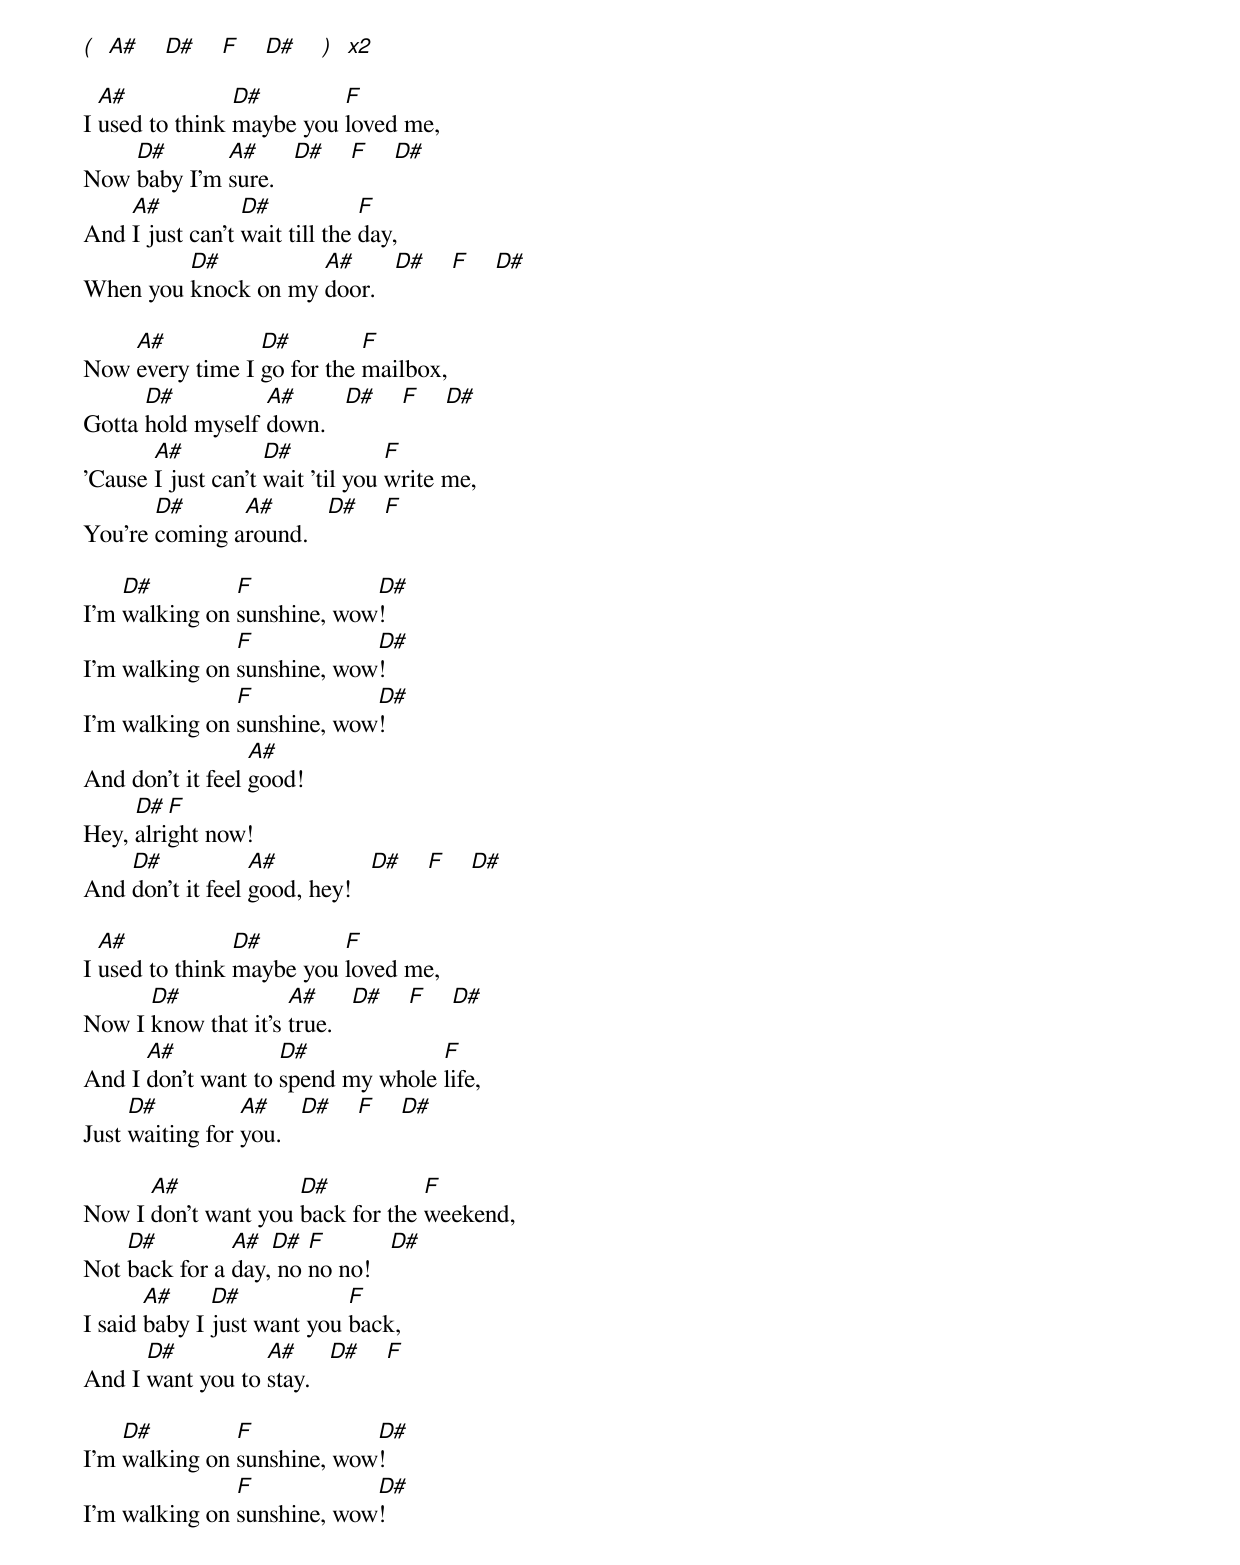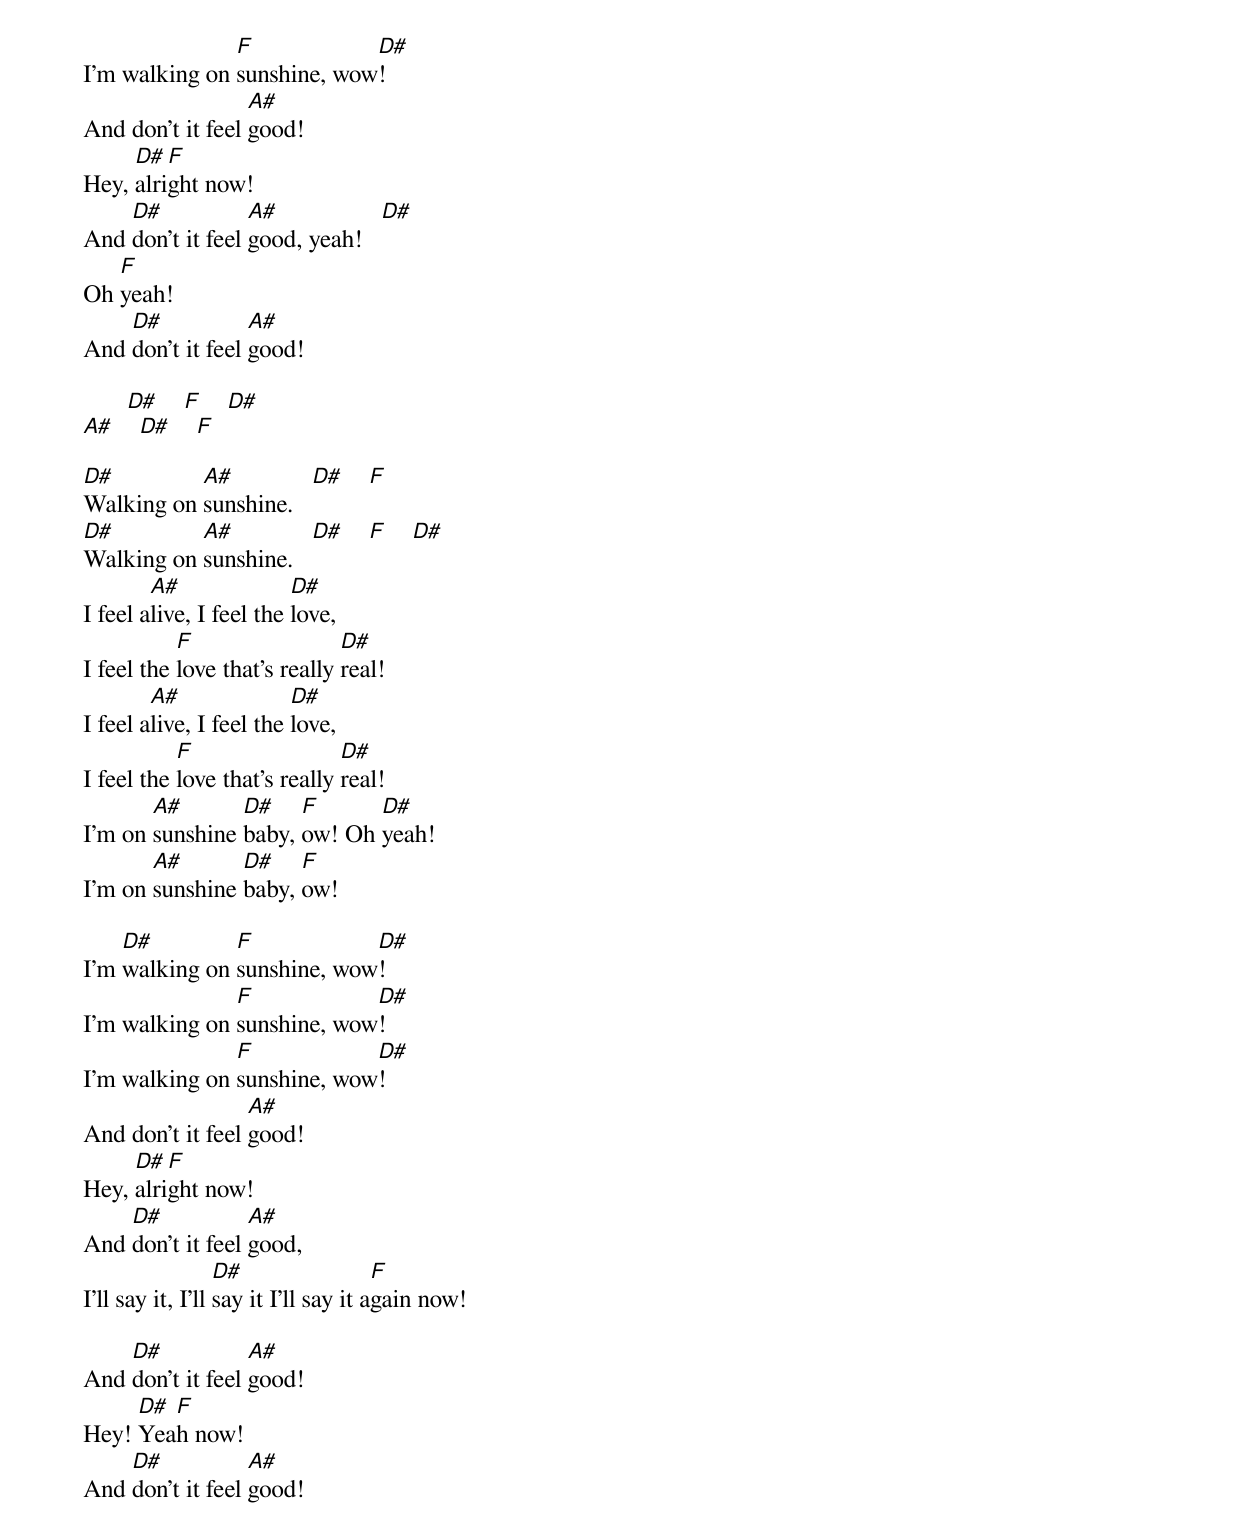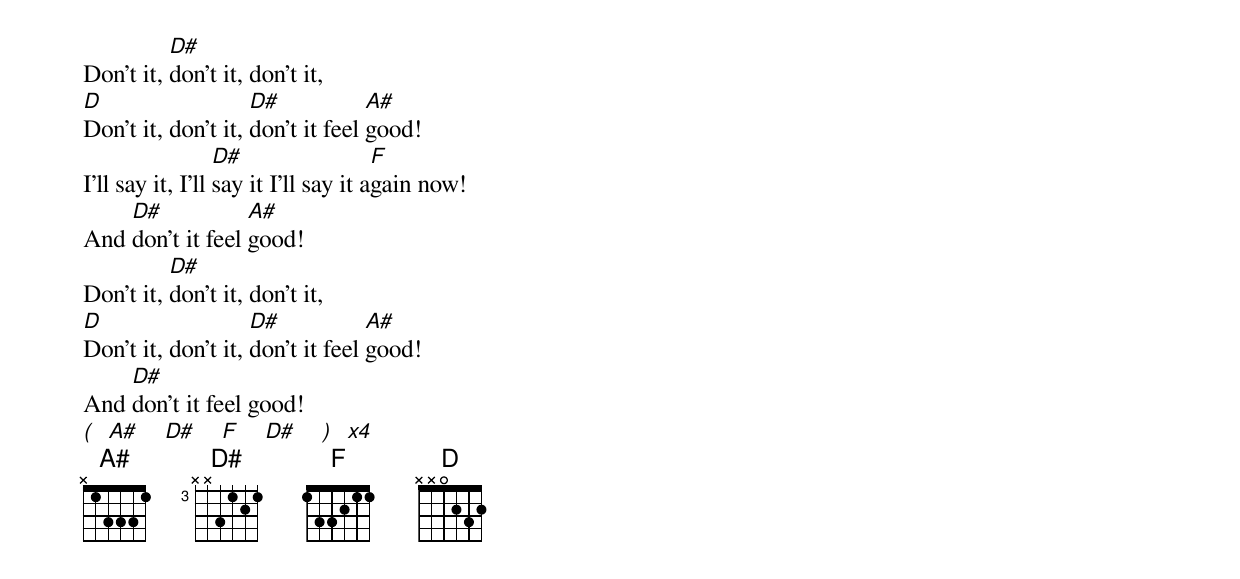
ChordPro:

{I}
[(]  [A#]    [D#]    [F]    [D#]    [)]  [x2]

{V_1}
I [A#]used to think [D#]maybe you [F]loved me,
Now [D#]baby I'm [A#]sure.   [D#]    [F]    [D#]
And [A#]I just can't [D#]wait till the [F]day,
When you [D#]knock on my [A#]door.   [D#]    [F]    [D#]

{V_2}
Now [A#]every time I [D#]go for the [F]mailbox,
Gotta [D#]hold myself [A#]down.   [D#]    [F]    [D#]
'Cause [A#]I just can't [D#]wait 'til you [F]write me,
You're [D#]coming a[A#]round.   [D#]    [F]

{C}
I'm [D#]walking on [F]sunshine, wow[D#]!
I'm walking on [F]sunshine, wow[D#]!
I'm walking on [F]sunshine, wow[D#]!
And don't it feel [A#]good!
Hey, [D#]alri[F]ght now!
And [D#]don't it feel [A#]good, hey!   [D#]    [F]    [D#]

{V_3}
I [A#]used to think [D#]maybe you [F]loved me,
Now I [D#]know that it's [A#]true.   [D#]    [F]    [D#]
And I [A#]don't want to [D#]spend my whole [F]life,
Just [D#]waiting for [A#]you.   [D#]    [F]    [D#]

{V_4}
Now I [A#]don't want you [D#]back for the [F]weekend,
Not [D#]back for a [A#]day,[D#] no [F]no no!   [D#]
I said [A#]baby I [D#]just want you [F]back,
And I [D#]want you to [A#]stay.   [D#]    [F]

{C}
I'm [D#]walking on [F]sunshine, wow[D#]!
I'm walking on [F]sunshine, wow[D#]!
I'm walking on [F]sunshine, wow[D#]!
And don't it feel [A#]good!
Hey, [D#]alri[F]ght now!
And [D#]don't it feel [A#]good, yeah!   [D#]
Oh [F]yeah!
And [D#]don't it feel [A#]good!

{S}
       [D#]    [F]    [D#]
[A#]    [D#]    [F]

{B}
[D#]Walking on [A#]sunshine.   [D#]    [F]
[D#]Walking on [A#]sunshine.   [D#]    [F]    [D#]
I feel a[A#]live, I feel the [D#]love,
I feel the [F]love that's really [D#]real!
I feel a[A#]live, I feel the [D#]love,
I feel the [F]love that's really [D#]real!
I'm on [A#]sunshine [D#]baby, [F]ow! Oh [D#]yeah!
I'm on [A#]sunshine [D#]baby, [F]ow!

{C}
I'm [D#]walking on [F]sunshine, wow[D#]!
I'm walking on [F]sunshine, wow[D#]!
I'm walking on [F]sunshine, wow[D#]!
And don't it feel [A#]good!
Hey, [D#]alri[F]ght now!
And [D#]don't it feel [A#]good,
I'll say it, I'll [D#]say it I'll say it a[F]gain now!

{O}
And [D#]don't it feel [A#]good!
Hey! [D#]Yea[F]h now!
And [D#]don't it feel [A#]good!
Don't it, [D#]don't it, don't it,
[D]Don't it, don't it, [D#]don't it feel [A#]good!
I'll say it, I'll [D#]say it I'll say it a[F]gain now!
And [D#]don't it feel [A#]good!
Don't it, [D#]don't it, don't it,
[D]Don't it, don't it, [D#]don't it feel [A#]good!
And [D#]don't it feel good!
[(]  [A#]    [D#]    [F]    [D#]    [)]  [x4]
